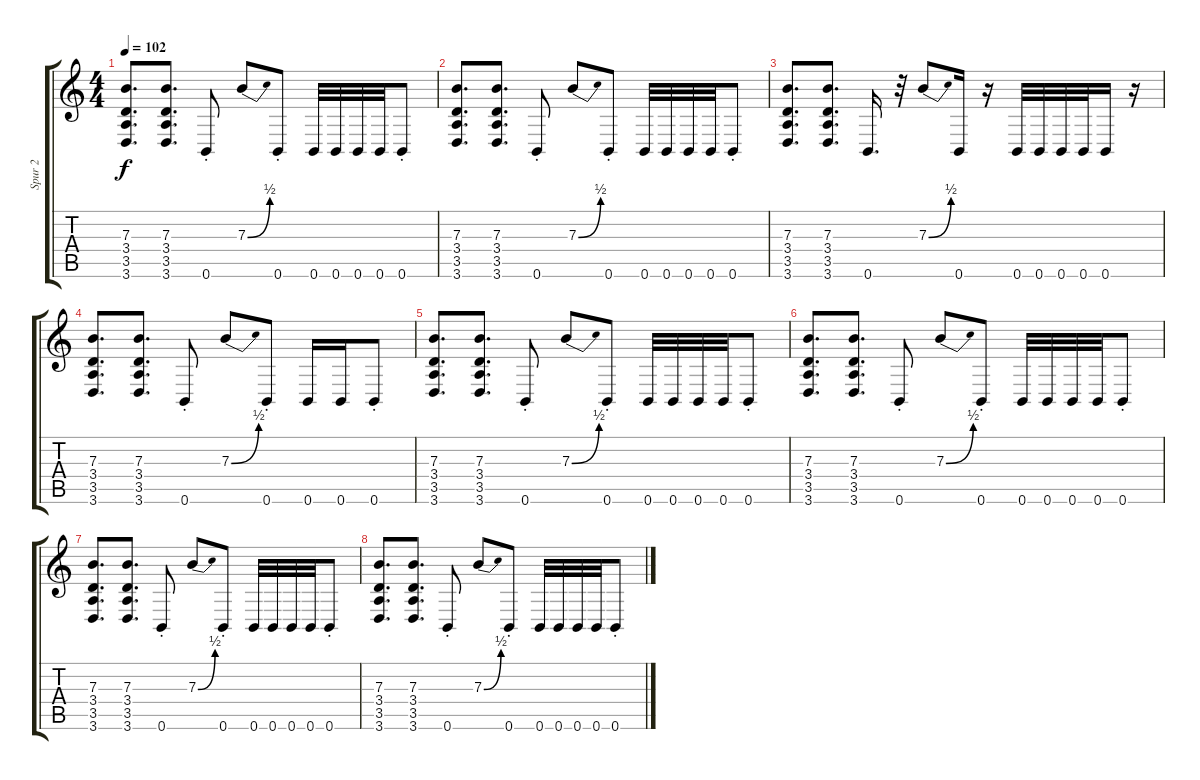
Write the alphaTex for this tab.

\track ("Spur 2" "Spur 2") {instrument distortionguitar}
\staff {score tabs}
\tuning (Db4 Ab3 E3 B2 Gb2 B1) {hide}
\ts (4 4)
\tempo 102
\clef g2
\ks c
(7.3 3.4 3.5 3.6).8{d dy f} (7.3 3.4 3.5 3.6).8{d} 0.6{st}.8 7.3{be (bend 0 0 60 2)}.8 0.6{st}.8 0.6.32 0.6.32 0.6.32 0.6.32 0.6{st}.8 |
(7.3 3.4 3.5 3.6).8{d} (7.3 3.4 3.5 3.6).8{d} 0.6{st}.8 7.3{be (bend 0 0 60 2)}.8 0.6{st}.8 0.6.32 0.6.32 0.6.32 0.6.32 0.6{st}.8 |
(7.3 3.4 3.5 3.6).8{d} (7.3 3.4 3.5 3.6).8{d} 0.6.16{d} r.32 7.3{be (bend 0 0 60 2)}.8 0.6.16 r.16 0.6.32 0.6.32 0.6.32 0.6.32 0.6.16 r.16 |
(7.3 3.4 3.5 3.6).8{d} (7.3 3.4 3.5 3.6).8{d} 0.6{st}.8 7.3{be (bend 0 0 60 2)}.8 0.6{st}.8 0.6.16 0.6.16 0.6{st}.8 |
(7.3 3.4 3.5 3.6).8{d} (7.3 3.4 3.5 3.6).8{d} 0.6{st}.8 7.3{be (bend 0 0 60 2)}.8 0.6{st}.8 0.6.32 0.6.32 0.6.32 0.6.32 0.6{st}.8 |
(7.3 3.4 3.5 3.6).8{d} (7.3 3.4 3.5 3.6).8{d} 0.6{st}.8 7.3{be (bend 0 0 60 2)}.8 0.6{st}.8 0.6.32 0.6.32 0.6.32 0.6.32 0.6{st}.8 |
(7.3 3.4 3.5 3.6).8{d} (7.3 3.4 3.5 3.6).8{d} 0.6{st}.8 7.3{be (bend 0 0 60 2)}.8 0.6{st}.8 0.6.32 0.6.32 0.6.32 0.6.32 0.6{st}.8 |
(7.3 3.4 3.5 3.6).8{d} (7.3 3.4 3.5 3.6).8{d} 0.6{st}.8 7.3{be (bend 0 0 60 2)}.8 0.6{st}.8 0.6.32 0.6.32 0.6.32 0.6.32 0.6{st}.8
